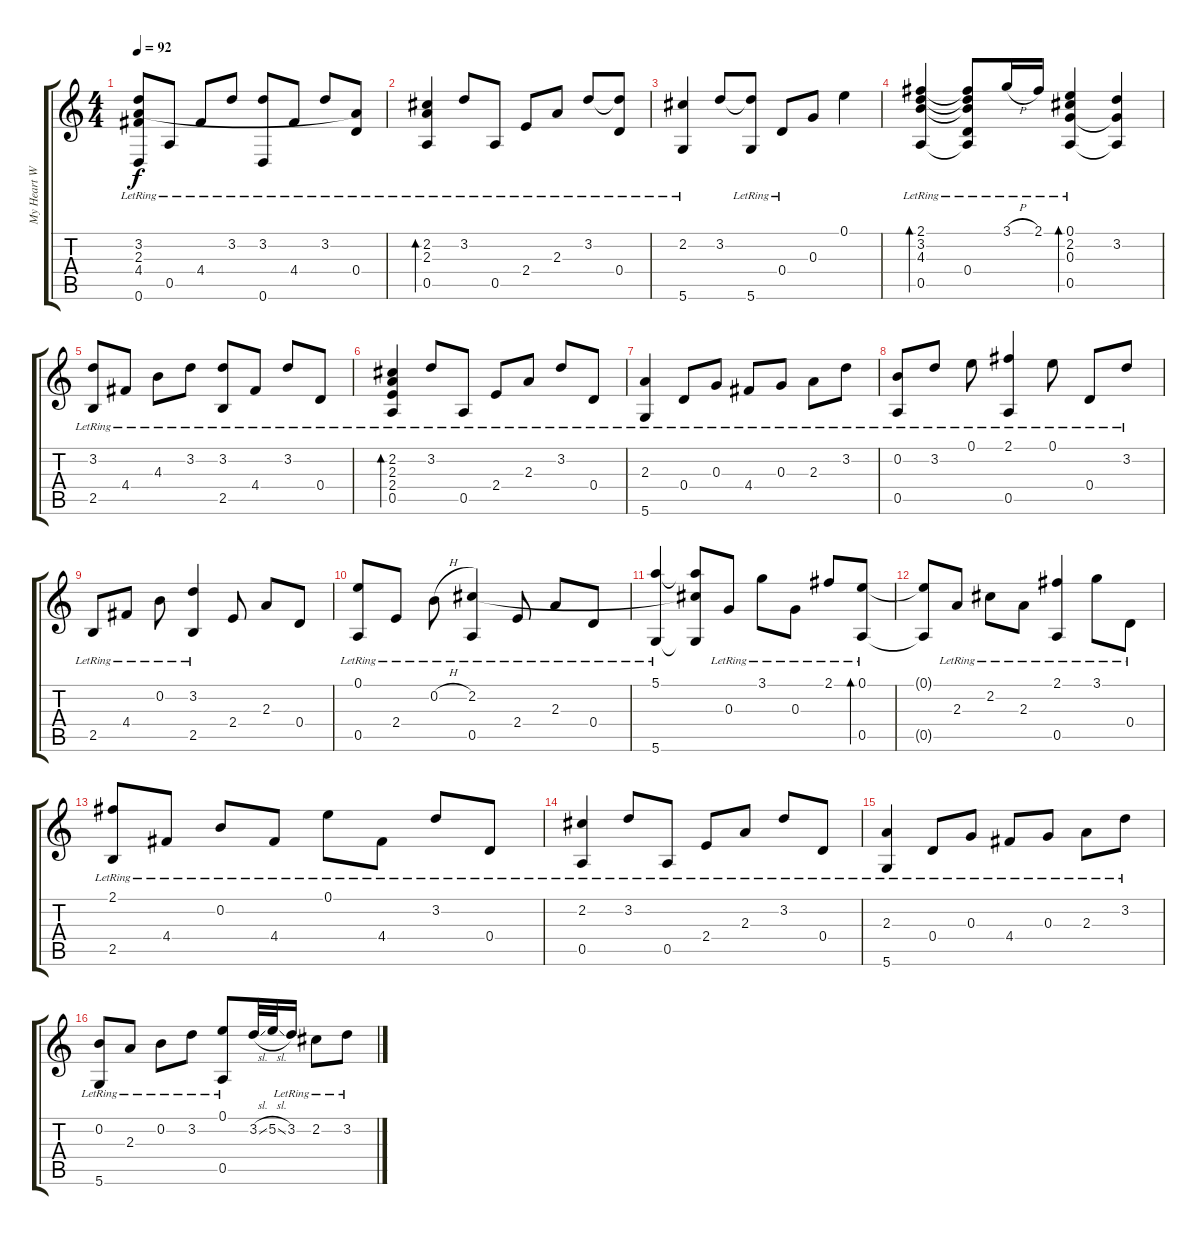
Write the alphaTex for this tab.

\track ("My Heart Will Go On" "My Heart W") {instrument acousticguitarsteel}
\staff {score tabs}
\tuning (E4 B3 G3 D3 A2 D2) {hide}
\ts (4 4)
\tempo 92
\clef g2
\ks c
(3.2{lr} 2.3{lr} 4.4{lr} 0.6{lr}).8{dy f} 0.5{lr}.8 4.4{lr}.8 3.2{lr}.8 (3.2{lr} 0.6).8 4.4{lr}.8 3.2{lr}.8 (2.3{t} 0.4{lr}).8 |
(2.2{lr} 2.3{lr} 0.5{lr}).4{bd 480} 3.2{lr}.8 0.5{lr}.8 2.4{lr}.8 2.3{lr}.8 3.2{lr}.8 (3.2{t} 0.4{lr}).8 |
(2.2 5.6{lr}).4 3.2.8 (3.2{t} 5.6{lr}).8 0.4{lr}.8 0.3.8 0.1.4 |
(2.1{lr} 3.2{lr} 4.3{lr} 0.5{lr}).4{bd 240} (2.1{t} 3.2{t} 4.3{t} 0.4{lr} 0.5{t}).8 3.1{h lr}.16 2.1{lr}.16 (0.1{lr} 2.2{lr} 0.3{lr} 0.5{lr}).4{bd 240} (3.2 0.3{t} 0.5{t}).4 |
(3.2{lr} 2.5{lr}).8 4.4{lr}.8 4.3{lr}.8 3.2{lr}.8 (3.2{lr} 2.5).8 4.4{lr}.8 3.2{lr}.8 0.4{lr}.8 |
(2.2{lr} 2.3 2.4 0.5{lr}).4{bd 240} 3.2{lr}.8 0.5{lr}.8 2.4{lr}.8 2.3{lr}.8 3.2{lr}.8 0.4{lr}.8 |
(2.3 5.6{lr}).4 0.4{lr}.8 0.3{lr}.8 4.4{lr}.8 0.3{lr}.8 2.3{lr}.8 3.2{lr}.8 |
(0.2{lr} 0.5{lr}).8 3.2{lr}.8 0.1{lr}.8 (2.1{lr} 0.5{lr}).4 0.1{lr}.8 0.4{lr}.8 3.2{lr}.8 |
2.5{lr}.8 4.4{lr}.8 0.2{lr}.8 (3.2{lr} 2.5{lr}).4 2.4.8 2.3.8 0.4.8 |
(0.1{lr} 0.5{lr}).8 2.4{lr}.8 0.2{h lr}.8 (2.2{lr} 0.5{lr}).4 2.4{lr}.8 2.3{lr}.8 0.4{lr}.8 |
(5.1{lr} 5.6{lr}).4 (5.1{t} 2.2{t} 5.6{t}).8 0.3{lr}.8 3.1{lr}.8 0.3{lr}.8 2.1{lr}.8 (0.1{lr} 0.5).8{bd 240} |
(0.1{t} 0.5{t}).8 2.3{lr}.8 2.2{lr}.8 2.3{lr}.8 (2.1{lr} 0.5{lr}).4 3.1{lr}.8 0.4{lr}.8 |
(2.1{lr} 2.5{lr}).8 4.4{lr}.8 0.2{lr}.8 4.4{lr}.8 0.1{lr}.8 4.4{lr}.8 3.2{lr}.8 0.4{lr}.8 |
(2.2 0.5{lr}).4 3.2{lr}.8 0.5{lr}.8 2.4{lr}.8 2.3{lr}.8 3.2{lr}.8 0.4{lr}.8 |
(2.3 5.6{lr}).4 0.4{lr}.8 0.3{lr}.8 4.4{lr}.8 0.3{lr}.8 2.3{lr}.8 3.2{lr}.8 |
(0.2{lr} 5.6{lr}).8 2.3{lr}.8 0.2{lr}.8 3.2{lr}.8 (0.1{lr} 0.5{lr}).8 3.2{sl}.32 5.2{sl}.32 3.2{lr}.16 2.2{lr}.8 3.2{lr}.8
